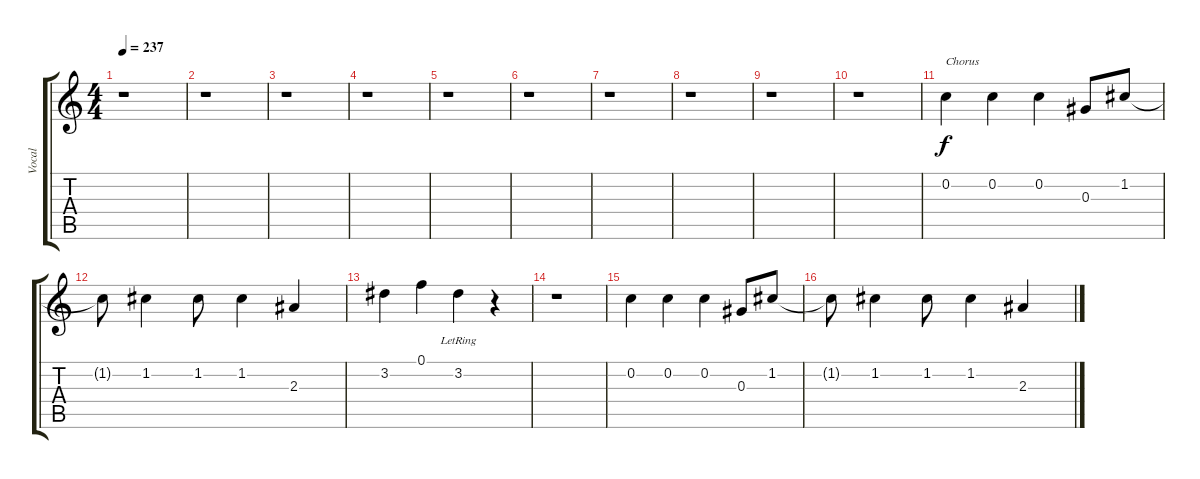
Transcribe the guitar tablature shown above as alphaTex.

\track ("Vocal" "Vocal") {instrument distortionguitar}
\staff {score tabs}
\tuning (F4 C4 Ab3 Eb3 Bb2 F2) {hide}
\ts (4 4)
\tempo 237
\clef g2
\ks c
r.1{dy f} |
r.1 |
r.1 |
r.1 |
r.1 |
r.1 |
r.1 |
r.1 |
r.1 |
r.1 |
0.2.4{txt "Chorus"} 0.2.4 0.2.4 0.3.8 1.2.8 |
1.2{t}.8 1.2.4 1.2.8 1.2.4 2.3.4 |
3.2.4 0.1.4 3.2{lr}.4 r.4 |
r.1 |
0.2.4 0.2.4 0.2.4 0.3.8 1.2.8 |
1.2{t}.8 1.2.4 1.2.8 1.2.4 2.3.4
